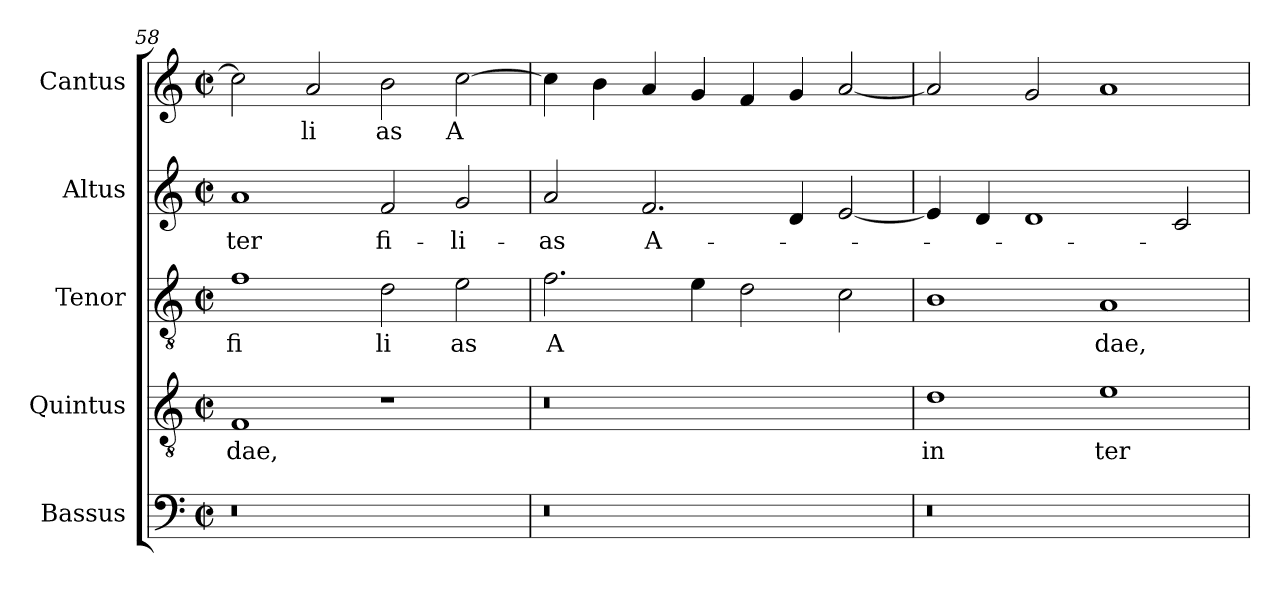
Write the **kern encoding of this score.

**kern	**kern	**text	**kern	**text	**kern	**text	**kern	**text
*part5	*part4	*part4	*part3	*part3	*part2	*part2	*part1	*part1
*staff5	*staff4	*staff4	*staff3	*staff3	*staff2	*staff2	*staff1	*staff1
*I"Bassus	*I"Quintus	*	*I"Tenor	*	*I"Altus	*	*I"Cantus	*
*clefF4	*clefGv2	*	*clefGv2	*	*clefG2	*	*clefG2	*
*	*	*	*	*	*k[]	*	*k[]	*
*	*	*	*	*	*C:	*	*C:	*
*M2/2	*M2/2	*	*M2/2	*	*M2/2	*	*M2/2	*
*met(c|)	*met(c|)	*	*met(c|)	*	*met(c|)	*	*met(c|)	*
=58	=58	=58	=58	=58	=58	=58	=58	=58
!	!	!LO:LY:b:cj	!	!LO:LY:b:cj	!	!LO:LY:b:cj	!	!
0r	1F	dae,	1f	fi	1a	-ter	2cc\]	.
!	!	!	!	!	!	!	!	!LO:LY:b:cj
.	.	.	.	.	.	.	2a/	li
!	!	!	!	!LO:LY:b:cj	!	!LO:LY:b:cj	!	!LO:LY:b:cj
.	1r	.	2d\	li	2f/	fi-	2b\	as
!	!	!	!	!LO:LY:b:cj	!	!LO:LY:b:cj	!	!LO:LY:b:cj
.	.	.	2e\	as	2g/	-li-	[>2cc\	A
=59	=59	=59	=59	=59	=59	=59	=59	=59
!	!	!	!	!LO:LY:b:cj	!	!LO:LY:b:cj	!	!
0r	0r	.	2.f\	A	2a/	-as	4cc\]	.
.	.	.	.	.	.	.	4b\	.
!	!	!	!	!	!	!LO:LY:b:cj	!	!
.	.	.	.	.	2.f/	A-	4a/	.
.	.	.	4e\	.	.	.	4g/	.
.	.	.	2d\	.	.	.	4f/	.
.	.	.	.	.	4d/	.	4g/	.
.	.	.	2c\	.	[<2e/	.	[<2a/	.
=60	=60	=60	=60	=60	=60	=60	=60	=60
!	!	!LO:LY:b:cj	!	!	!	!	!	!
0r	1d	in	1B	.	4e/]	.	2a/]	.
.	.	.	.	.	4d/	.	.	.
.	.	.	.	.	1d	.	2g/	.
!	!	!LO:LY:b:cj	!	!LO:LY:b:cj	!	!	!	!
.	1e	ter	1A	dae,	.	.	1a	.
.	.	.	.	.	2c/	.	.	.
=	=	=	=	=	=	=	=	=
*-	*-	*-	*-	*-	*-	*-	*-	*-
